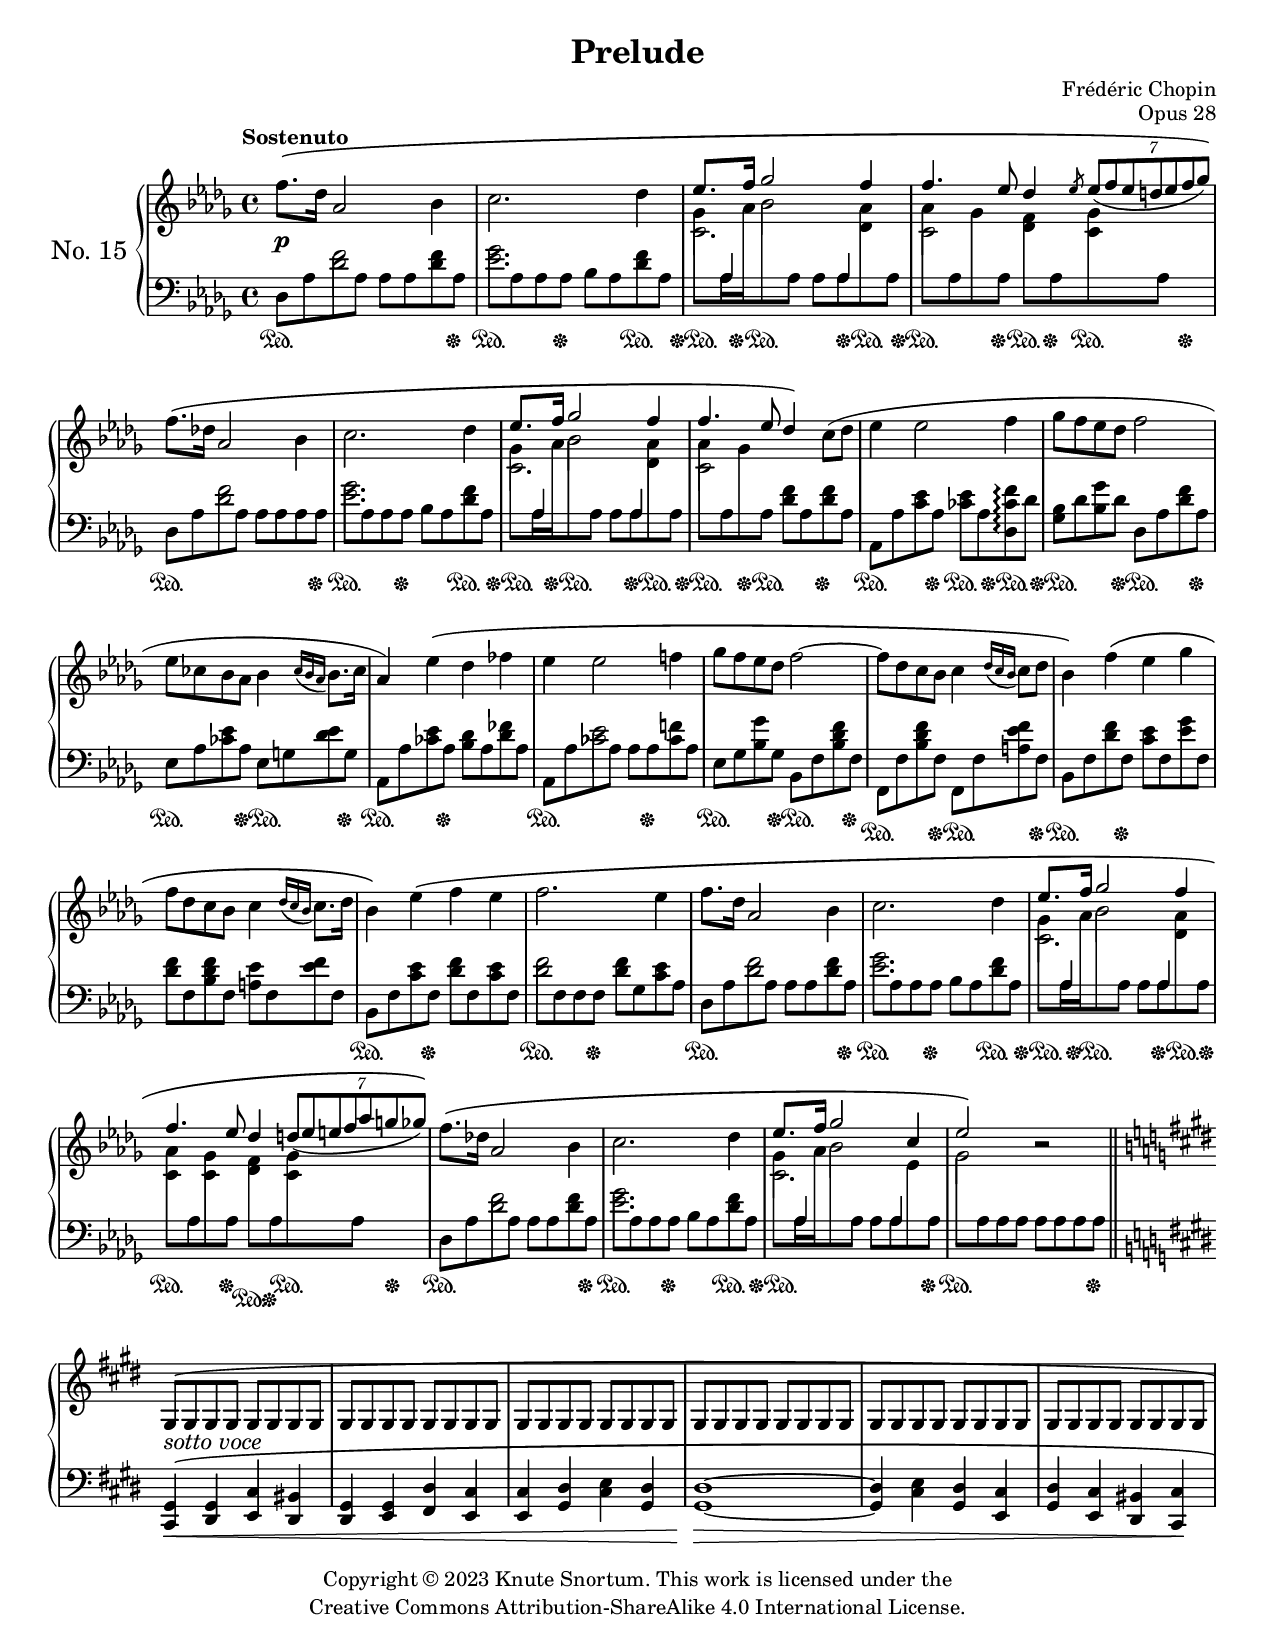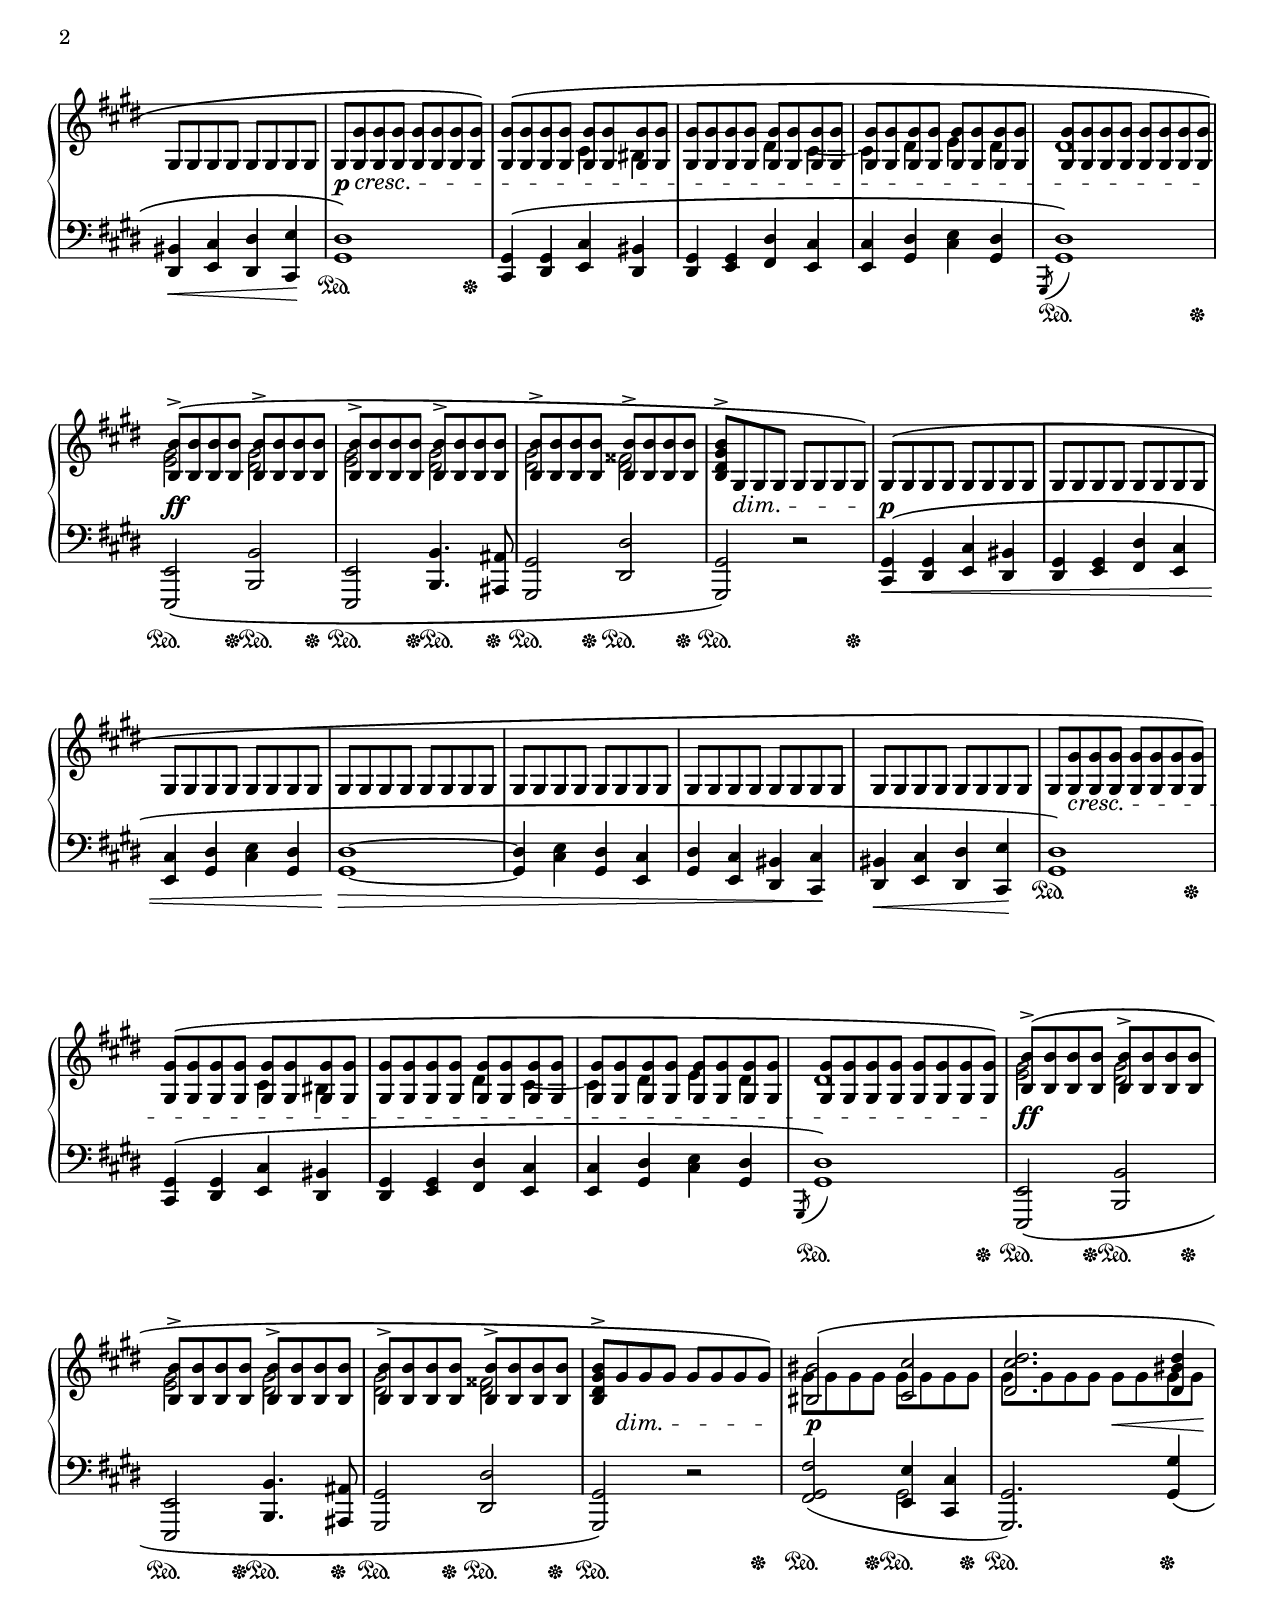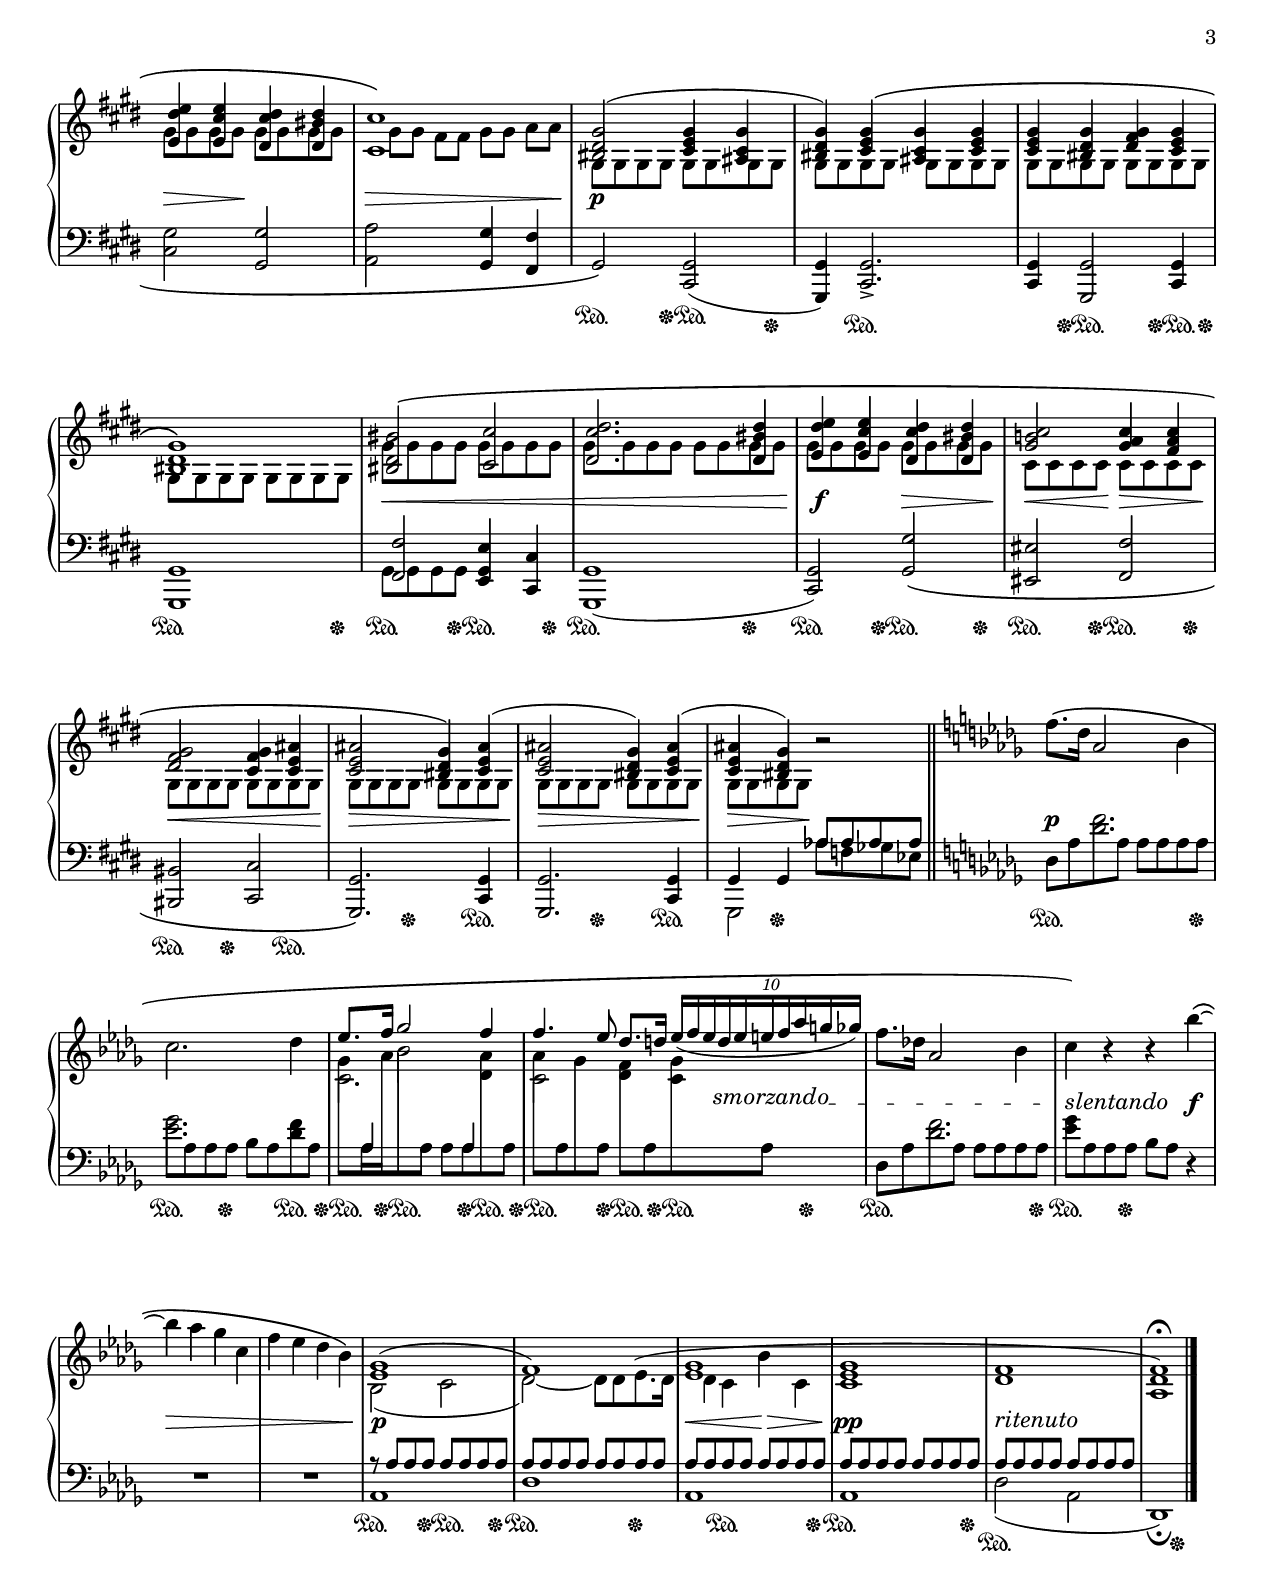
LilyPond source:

\version "2.24.0"

\include "includes/header-paper.ily"
%...+....1....+....2....+....3....+....4....+....5....+....6....+....7....+....

\version "2.24.0"
\language "english"

\include "global-variables.ily"

%%% Positions and shapes %%%

moveNoteA = \tweak NoteColumn.force-hshift 0.5 \etc
moveNoteB = \tweak NoteColumn.force-hshift 0.25 \etc
moveNoteC = \tweak NoteColumn.force-hshift 2 \etc

beamPositionsA = \tweak positions #'(-10.5 . -10.5) \etc
beamPositionsB = \tweak positions #'(-13 . -13) \etc

tieShapeA = \shape #'((0 . 0.5) (0 . 1) (0 . 1) (0 . 0.5)) \etc

%%% Music %%%

global = {
  \time 4/4
  \key df \major
  \accidentalStyle piano
}

rightHandUpper = \relative {
  \oneVoice
  f''8.\( df16 af2 bf4 |
  c2. df4 |
  \voiceOne
  ef8. \moveNoteA f16 gf2 f4 |
  \omit TupletBracket
  f4. ef8 df4 \slashedGrace { ef8 } \tuplet 7/2 { ef8_( f ef d ef f gf)\) } |
  \oneVoice
  f8.\( df16 af2 bf4 |
  c2. df4 |
  \voiceOne
  ef8. \moveNoteA f16 gf2 f4 |
  f4. ef8 df4\) \oneVoice c8( df |
  
  \barNumberCheck 9
  ef4 ef2 f4 |
  gf8 f ef df f2 |
  ef8 cf bf af bf4 \appoggiatura { cf16[ bf af] } bf8. cf16 |
  af4) ef'\(  df ff |
  ef4 ef2 f4 |
  gf8 f ef df f2~ |
  f8 df c bf c4 \appoggiatura { df16[ c bf] } c8 df |
  bf4\) f'\( ef gf |
  
  \barNumberCheck 17
  f8 df c bf c4 \appoggiatura { df16[ c bf] } c8. df16 |
  bf4\) ef\( f ef |
  f2. ef4 |
  f8. df16 af2 bf4 |
  c2. df4 |
  \voiceOne
  ef8. \moveNoteA f16 gf2 f4 |
  f4. ef8 df4 \tuplet 7/2 { d8_( ef e f af g gf)\) } |
  \oneVoice
  f8.\( df16 af2 bf4 |
  
  \barNumberCheck 25
  c2. df4 |
  \voiceOne
  ef8. \moveNoteA f16 gf2 c,4 |
  ef2\) b2\rest |
  \break
  \bar "||"
  \key cs \minor
  gs,8\( gs gs gs  gs gs gs gs |
  \repeat unfold 4 { gs8 gs gs gs  gs gs gs gs | }
  
  \barNumberCheck 33
  \repeat unfold 2 { gs8 gs gs gs  gs gs gs gs | }
  gs8 <gs gs'> q q  q q q q\)|
  <gs gs'>\( q q q  q q q q |
  \repeat unfold 2 { <gs gs'> q q q  q q q q | }
  <gs gs'> q q q  q q q q\) |
  <b b'>8->\( q q q  q-> q q q |
  
  \barNumberCheck 41
  \repeat unfold 2 { <b b'>8-> q q q  q-> q q q | }
  <b ds gs b>8-> gs gs gs  gs gs gs gs\)
  gs8\( gs gs gs  gs gs gs gs |
  \repeat unfold 4 { gs8 gs gs gs  gs gs gs gs | }
  
  \barNumberCheck 49
  \repeat unfold 2 { gs8 gs gs gs  gs gs gs gs | }
  gs8 <gs gs'> q q  q q q q\)
  <gs gs'>8\( q q q  q q q q |
  \repeat unfold 2 { <gs gs'> q q q  q q q q | }
  <gs gs'> q q q  q q q q\) |
  <b b'>8->\( q q q  q-> q q q |
  
  \barNumberCheck 57
  \repeat unfold 2 { <b b'>8-> q q q  q-> q q q | }
  <b ds gs b>8-> gs' gs gs  gs gs gs gs\)
  <bs, bs'>2\( <cs cs'> | 
  <ds cs' ds>2. <ds bs' ds>4 |
  <e ds' e>4 <e cs' e> <ds cs' ds> <ds bs' ds> |
  <cs cs'>1\) |
  <bs ds gs>2( <cs e gs>4 <as cs gs'> |
  
  \barNumberCheck 65
  <bs ds gs>4) <cs e gs>\( <as cs gs'> <cs e gs> |
  <cs e gs>4 <bs ds gs> <ds fs gs> <cs e gs> |
  <bs ds gs>1\) |
  <bs ds bs'>2\( <cs cs'> |
  <ds cs' ds>2. <ds bs' ds>4 |
  <e ds' e>4 <e cs' e> <ds cs' ds> <ds bs' ds> |
  <gs b cs>2 <gs a cs>4 <fs a cs> |
  <ds fs gs>2 <cs fs gs>4 <cs e as> |
  
  \barNumberCheck 73
  <cs e as>2 <bs ds gs>4\) <cs e as>( |
  <cs e as>2 <bs ds gs>4) <cs e as>4( |
  <cs e as>4 <bs ds gs>4) \oneVoice r2 |
  \bar "||"
  \key df \major 
  f''8.\( df16 af2 bf4 |
  c2. df4 |
  \voiceOne
  ef8. \moveNoteA f16 gf2 f4 |
  f4. ef8 df8. d16 \tuplet 10/4 { ef16_( f ef d ef e f af g gf) } |
  \oneVoice
  f8. df16 af2 bf4 |
  
  \barNumberCheck 81
  c4\) r r bf'~\( |
  bf4 af gf c, |
  f4 ef df bf\) |
  <ef, gf>1^( |
  f1*1/2) s8 \once \hideNotes df^( s8. s16 |
  <ef gf>1 |
  <c ef gf>1 |
  <df f>1 |
  
  \barNumberCheck 89
  <af df f>1)\fermata |
  \bar "|."
}

rightHandLower = \relative {
  \voiceTwo
  s1 * 8 |
  
  \barNumberCheck 9
  s1 * 8 |
  
  \barNumberCheck 17
  s1 * 8 |
  
  \barNumberCheck 25
  s1 * 8 |
  
  \barNumberCheck 33
  s1 * 3 |
  s2 cs'4 bs |
  s2 ds4 cs-\tieShapeA ~ |
  cs4 ds e ds |
  ds1 |
  <e gs>2 <ds gs> |
  
  \barNumberCheck 41
  <e gs>2 <ds gs> |
  <ds gs>2 <ds fss> |
  s1 * 6 |
  
  \barNumberCheck 49
  s1 * 3
  s2 cs4 bs |
  s2 ds4 cs-\tieShapeA ~ |
  cs4 ds e ds |
  ds1 |
  <e gs>2 <ds gs> |
  
  \barNumberCheck 57
  <e gs>2 <ds gs> |
  <ds gs>2 <ds fss> |
  s1 |
  \repeat unfold 3 { gs8 gs gs gs  gs gs gs gs | }
  \moveNoteC gs8[ gs] fs[ fs] gs[ gs] a[ a] |
  gs,8 gs gs gs  gs gs gs gs |
  
  \barNumberCheck 65
  \repeat unfold 3 { gs8 gs gs gs  gs gs gs gs | }
  \repeat unfold 3 { gs'8 gs gs gs  gs gs gs gs | }
  cs,8 cs cs cs  cs cs cs cs |
  gs8 gs gs gs  gs gs gs gs |
  
  \barNumberCheck 73
  \repeat unfold 2 { gs8 gs gs gs  gs gs gs gs | }
  gs8 gs gs gs s2 |
  s1 * 5 |
  
  \barNumberCheck 81
  s1 * 3
  bf2( c |
  df2)~ df8[ df ef8. df16] |
  df4 c bf' c, |
  s1 * 2 |
  
  \barNumberCheck 89
  s1 |
}

rightHand = <<
  \clef treble
  \global
  \set Score.tempoHideNote = ##t 
  \tempo "Sostenuto" 4 = 60
  \new Voice \rightHandUpper
  \new Voice \rightHandLower
>>

leftHandUpper = \relative {
  \voiceFour
  s4 <df' f>2 s4 |
  <ef gf>2. s4 |
  <<
    { \staffUp c2.*1/6 s8 bf'2 s4 | }
    \new Voice { \voiceThree s8 \staffDown af,4 s8 s af4 s8 | }
  >>
  \staffUp c2 s2 |
  \staffDown s4 <df f>2 s4 |
  <ef gf>2. s4 |
  <<
    { \staffUp c2.*1/6 s8 bf'2 s4 | }
    \new Voice { \voiceThree s8 \staffDown af,4 s8 s af4 s8 | }
  >>
  \staffUp c2 s2 |
  
  \barNumberCheck 9
  s1 * 4 |
  s4 \staffDown <cf ef>2 s4 |
  s1 * 3 |
  
  \barNumberCheck 17
  s1 * 2 |
  <df f>2 s2 |
  s4 <df f>2 s4 |
  <ef gf>2. s4 |
  <<
    { \staffUp c2.*1/6 s8 bf'2 s4 | }
    \new Voice { \voiceThree s8 \staffDown af,4 s8 s af4 s8 | }
  >>
  s1 |
  \staffDown
  s4 <df f>2 s4 |
  
  \barNumberCheck 25
  <ef gf>2. s4 |
  <<
    { \staffUp c2.*1/6 s8 bf'2 s4 | }
    \new Voice { \voiceThree s8 \staffDown af,4 s8 s af4 s8 | }
  >>
  \staffUp
  gf'2 s2 |
  \oneVoice
  \key cs \minor
  \staffDown
  <cs,,, gs'>4\(\< <ds gs> <e cs'> <ds bs'> |
  <ds gs>4 <e gs> <fs ds'> <e cs'> |
  <e cs'>4 <gs ds'> <cs e> <gs ds'> |
  <gs ds'>1~\> |
  <gs ds'>4 <cs e> <gs ds'> <e cs'> |
  
  \barNumberCheck 33
  <gs ds'>4 <e cs'> <ds bs'> <cs cs'>\! |
  <ds bs'>\< <e cs'> <ds ds'> <cs e'>\! |
  <gs' ds'>1\) |
  <cs, gs'>4\( <ds gs> <e cs'> <ds bs'> |
  <ds gs>4 <e gs> <fs ds'> <e cs'> |
  <e cs'>4 <gs ds'> <cs e> <gs ds'> |
  \acciaccatura { gs,8 } <gs' ds'>1\) |
  <e, e'>2\( <b'b '> |
  
  \barNumberCheck 41
  <e, e'>2 <b' b'>4. <as as'>8 |
  <gs gs'>2 <ds' ds'> |
  <gs, gs'>2\) r |
  <cs gs'>4\(\< <ds gs> <e cs'> <ds bs'> |
  <ds gs>4 <e gs> <fs ds'> <e cs'> |
  <e cs'>4 <gs ds'> <cs e> <gs ds'> |
  <gs ds'>1~\> |
  <gs ds'>4 <cs e> <gs ds'> <e cs'> |
  
  \barNumberCheck 49
  <gs ds'>4 <e cs'> <ds bs'> <cs cs'>\! |
  <ds bs'>\< <e cs'> <ds ds'> <cs e'>\! |
  <gs' ds'>1\) |
  <cs, gs'>4\( <ds gs> <e cs'> <ds bs'> |
  <ds gs>4 <e gs> <fs ds'> <e cs'> |
  <e cs'>4 <gs ds'> <cs e> <gs ds'> |
  \acciaccatura { gs,8 } <gs' ds'>1\) |
  <e, e'>2\( <b'b '> |
  
  \barNumberCheck 57
  <e, e'>2 <b' b'>4. <as as'>8 |
  <gs gs'>2 <ds' ds'> |
  <gs, gs'>2\) r |
  <fs' gs fs'>2( << { <e e'>4 <cs cs'> } \\ { gs'2 } >> |
  <gs, gs'>2.) <gs' gs'>4_\( |
  <cs gs'>2 <gs gs'> |
  <a a'>2 <gs gs'>4 <fs fs'> |
  gs2\) <cs, gs'>2( |
  
  \barNumberCheck 65
  <gs gs'>4) <cs gs'>2.-> |
  <cs gs'>4 <gs gs'>2 <cs gs'>4 |
  <gs' gs,>1 |
  << { <fs fs'>2 } \\ { gs8 gs gs gs } >> <e gs e'>4 <cs cs'> |
  <gs gs'>1( |
  <cs gs'>2) <gs' gs'>\( |
  <es es'>2 <fs fs'> |
  <bs, bs'>2 <cs cs'> |
  
  \barNumberCheck 73
  <gs gs'>2.\) <cs gs'>4 |
  <gs gs'>2. <cs gs'>4 |
  gs'4 gs \voiceThree af'8 af af af | 
  \key df \major
  \voiceFour
  s4 <df f>2. |
  <ef gf>2. s4 |
  <<
    { \staffUp c2.*1/6 s8 bf'2 s4 | }
    \new Voice { \voiceThree s8 \staffDown af,4 s8 s af4 s8 | }
  >>
  \staffUp c2 s2 |
  \staffDown s4 <df f>2. |
  
  \barNumberCheck 81
  s1 * 3 |
  \voiceThree
  r8 af af af  af af af af |
  \repeat unfold 4 { af8 af af af  af af af af | }
  
  \barNumberCheck 89
  s1 |
}

leftHandLower = \relative {
  \voiceFour
  df8 af' \transparent <df f> af  af af <df f> af |
  \transparent <ef' gf>8 af, af af  bf af <df f> af |
  \staffUp gf'8\beamPositionsA [ \staffDown af,16 \staffUp \moveNoteA af' 
    \transparent bf8 \staffDown af,] af af \staffUp <df af'> \staffDown af |
  \staffUp af'8\beamPositionsA [ \staffDown af, \staffUp gf' \staffDown af,] 
    \staffUp <df f>\beamPositionsA [ \staffDown af \staffUp <c gf'> 
    \staffDown af] |
  df,8 af' \transparent <df f> af  af af af af |
  \transparent <ef' gf>8 af, af af  bf af <df f> af |
  \staffUp gf'8\beamPositionsA [ \staffDown af,16 \staffUp \moveNoteA af' 
    \transparent bf8 \staffDown af,] af af \staffUp <df af'> \staffDown af |
  \staffUp af'8\beamPositionsA [ \staffDown af, \staffUp gf' \staffDown af,]
    <df f> af <df f> af |
    
  \barNumberCheck 9
  af,8 af' <c ef> af  <cf ef> af <df, cf' f>\arpeggio df' |
  <gf, bf>8 df' <bf gf'> df  df, af' <df f> af |
  ef8 af <cf ef> af  ef g <df' ef> g, |
  af,8 af' <cf ef> af  <bf df> af <df ff> af |
  af,8 af' \transparent <cf ef> af  af af <cf f> af |
  ef8 gf <bf gf'> gf  bf, f' <bf df f> f |
  f,8 f' <bf df f> f  f, f' <a ef' f> f |
  bf,8 f' <df' f> f,  <c' ef> f, <ef' gf> f, |
  
  \barNumberCheck 17
  <df' f>8 f, <bf df f> f  <a ef'> f <ef' f> f, |
  bf,8 f' <c' ef> f,  <df' f> f, <c' ef> f, |
  \transparent <df' f>8 f, f f  <df' f> gf, <c ef> af |
  df,8 af' \transparent <df f> af  af af <df f> af |
  \transparent <ef' gf>8 af, af af  bf af <df f> af |
  \staffUp gf'8\beamPositionsA [ \staffDown af,16 \staffUp \moveNoteA af' 
    \transparent bf8 \staffDown af,] af af \staffUp <df af'> \staffDown af |
  \staffUp <c af'>8\beamPositionsA [ \staffDown af \staffUp <c gf'> \staffDown
    af] \staffUp <df f>\beamPositionsA [ \staffDown af \staffUp <c gf'> 
    \staffDown af] |
  df,8 af' \transparent <df f> af  af af <df f> af |
  
  \barNumberCheck 25
  \transparent <ef' gf>8 af, af af  bf af <df f> af |
  \staffUp gf'8\beamPositionsA [ \staffDown af,16 \staffUp \moveNoteA af' 
    \transparent bf8 \staffDown af,] af af \staffUp ef' \staffDown af, |
  \staffUp \transparent gf'8\beamPositionsA [ \staffDown af, af af]
    af af af af | 
  \key cs \minor
  s1 * 5 |
  
  \barNumberCheck 33
  s1 * 8 |
  
  \barNumberCheck 41
  s1 * 8 |
  
  \barNumberCheck 49
  s1 * 8 |
  
  \barNumberCheck 57
  s1 * 8 |
  
  \barNumberCheck 65
  s1 * 8 |
  
  \barNumberCheck 73
  s1 * 2 |
  gs,,2 af''8 f gf ef |
  df8 af' \transparent <df f> af  af af af af |
  \transparent <ef' gf>8 af, af af  bf af <df f> af |
  \staffUp gf'8\beamPositionsB [ \staffDown af,16 \staffUp \moveNoteA af' 
    \transparent bf8 \staffDown af,] af af \staffUp <df af'> \staffDown af |
  \staffUp af'8\beamPositionsB [ \staffDown af, \staffUp gf' \staffDown af,] 
    \staffUp <df f>\beamPositionsB [ \staffDown af \staffUp <c gf'> 
    \staffDown af] |
  df,8 af' \transparent <df f> af  af af af af |
  
  \barNumberCheck 81
  <ef' gf>8 af, af af  bf af \oneVoice r4 |
  R1 * 2 |
  \voiceFour
  af,1 |
  df1 |
  af1 |
  af1 |
  df2( af |
  
  \barNumberCheck 89
  df,1)\fermata |
}

leftHand = <<
  \clef bass
  \global
  \mergeDifferentlyHeadedOn
  \mergeDifferentlyDottedOn
  \new Voice \leftHandUpper
  \new Voice \leftHandLower
>>

dynamics = {
  \override TextScript.Y-offset = -0.5
  s1\p |
  s1 * 7 |
  
  \barNumberCheck 9
  s1 * 8 |
  
  \barNumberCheck 17
  s1 * 8 |
  
  \barNumberCheck 25
  s1 * 3 |
  s1^\sottoVoce |
  s1 * 4 |
  
  \barNumberCheck 33
  s1 * 2 |
  s1\p\cresc |
  s1 * 3 |
  s2... s16\!
  s1-\tweak X-offset 0 \ff |
  
  \barNumberCheck 41
  s1 * 2 |
  s8 s4.\dim s4.. s16\! |
  s1\p |
  s1 * 4 |
  
  \barNumberCheck 49
  s1 * 2
  s8 s4.\cresc s2 |
  s1 * 3 |
  s2... s16\!
  s1-\tweak X-offset 0 \ff |
  
  \barNumberCheck 57
  s1 * 2 |
  s8 s4.\dim s4.. s16\! |
  s1\p |
  s2 s4.\< s8\! |
  s4.\> s8\! s2 |
  s2.\> s8 s\! |
  s1\p |
  
  \barNumberCheck 65
  s1 * 3 |
  s1\< |
  s1 |
  s2\f s4.\> s8\! |
  s4.\< s8\! s4.\> s8\! |
  s2.\< s8 s\! |
  
  \barNumberCheck 73
  s2.\> s8 s\! |
  s2.\> s8 s\! |
  s4.\> s8\! s2 |
  s1\p |
  s1 * 2 |
  s2. \smorzando s16 s8.\startTextSpan |
  s2. s8 s\stopTextSpan |
  
  \barNumberCheck 81
  s2.^\slentando s4\f |
  s1\> |
  s1 |
  s1\p
  s1 |
  s2\< s\> |
  s1\pp |
  s1^\ritenuto |
  
  \barNumberCheck 89
  s1 |
}

pedal = {
  s2.\sustainOn s8 s\sustainOff |
  s4.\sustainOn s8\sustainOff s4 s\sustainOn |
  s8.\sustainOff\sustainOn s16\sustainOff s2\sustainOn s8.\sustainOff\sustainOn 
    s16\sustainOff |
  s4.\sustainOn s8\sustainOff s\sustainOn s\sustainOff s8.\sustainOn 
    s16\sustainOff |
  s2.\sustainOn s8 s\sustainOff |
  s4.\sustainOn s8\sustainOff s4 s\sustainOn |
  s4\sustainOff\sustainOn s2\sustainOff\sustainOn s4\sustainOff\sustainOn |
  s4.\sustainOff\sustainOn s8\sustainOff\sustainOn s4 s\sustainOff |
    
  \barNumberCheck 9
  s4.\sustainOn s8\sustainOff s4\sustainOn s8\sustainOff\sustainOn s8 |
  s2\sustainOff\sustainOn s4.\sustainOff\sustainOn s8\sustainOff |
  \override SustainPedal.Y-offset = 1.5
  s2\sustainOn s4.\sustainOff\sustainOn s8\sustainOff |
  s4.\sustainOn s8\sustainOff s2 |
  s2\sustainOn s8 s\sustainOff s4 |
  s2\sustainOn s4.\sustainOff\sustainOn s8\sustainOff |
  \revert SustainPedal.Y-offset
  s2\sustainOn s4.\sustainOff\sustainOn s8\sustainOff |
  s4.\sustainOn s8\sustainOff s2 |
  
  \barNumberCheck 17
  s1 |
  s4.\sustainOn s8\sustainOff s2 |
  s4.\sustainOn s8\sustainOff s2 |
  s2.\sustainOn s8 s\sustainOff |
  s4.\sustainOn s8\sustainOff s4 s4\sustainOn |
  s8.\sustainOff\sustainOn s16\sustainOff s2\sustainOn s8.\sustainOff\sustainOn 
    s16\sustainOff |
  s4.\sustainOn s8\sustainOff 
    \override SustainPedal.Y-offset = -1.5
    s\sustainOn s\sustainOff 
    \revert SustainPedal.Y-offset
    s8.\sustainOn s16\sustainOff |
  s2.\sustainOn s8 s\sustainOff |
  
  \barNumberCheck 25
  s4.\sustainOn s8\sustainOff s4 s\sustainOn |
  s2.\sustainOff\sustainOn s8 s\sustainOff |
  s2.\sustainOn s8 s\sustainOff |
  s1 * 5 |
  
  \barNumberCheck 33
  s1 * 2 |
  \override SustainPedal.Y-offset = 3
  s2.\sustainOn s8 s\sustainOff |
  s1 * 3 |
  \revert SustainPedal.Y-offset
  s2.\sustainOn s8 s\sustainOff |
  s2\sustainOn s4.\sustainOff\sustainOn s8\sustainOff |
  
  \barNumberCheck 41
  s2\sustainOn s4.\sustainOff\sustainOn s8\sustainOff |
  s4.\sustainOn s8\sustainOff s4.\sustainOn s8\sustainOff |
  s2.\sustainOn s8 s\sustainOff |
  s1 * 5 |
  
  \barNumberCheck 49
  s1 * 2 |
  s2.\sustainOn s8 s\sustainOff |
  s1 * 3
  s2.\sustainOn s8 s\sustainOff |
  s4.\sustainOn s8\sustainOff s4.\sustainOn s8\sustainOff |
  
  \barNumberCheck 57
  s4.\sustainOn s8\sustainOff s4.\sustainOn s8\sustainOff |
  s4.\sustainOn s8\sustainOff s4.\sustainOn s8\sustainOff |
  s2..\sustainOn 
    \override SustainPedal.Y-offset = 1
    s8\sustainOff |
  s4.\sustainOn s8\sustainOff s4.\sustainOn s8\sustainOff |
  s2.\sustainOn s4\sustainOff |
  s1 * 2 |
  s2\sustainOn s4.\sustainOff\sustainOn 
    \revert SustainPedal.Y-offset
    s8\sustainOff |
  
  \barNumberCheck 65
  s4 s\sustainOn s2 |
  s4 s2\sustainOff\sustainOn s8.\sustainOff\sustainOn s16\sustainOff |
  s2..\sustainOn s8\sustainOff |
  s4.\sustainOn s8\sustainOff s4.\sustainOn s8\sustainOff |
  s2.\sustainOn s4\sustainOff |
  s4.\sustainOn s8\sustainOff s4.\sustainOn s8\sustainOff |
  s4.\sustainOn s8\sustainOff s4.\sustainOn s8\sustainOff |
  s4.\sustainOn s8\sustainOff s4 s\sustainOn |
  
  \barNumberCheck 73
  s4. 
    \override SustainPedal.Y-offset = 3
    s8\sustainOff s4 s\sustainOn |
  s4. s8\sustainOff s4 s\sustainOn |
  s4 s\sustainOff s2 |
  s2.\sustainOn s8 s\sustainOff |
  \revert SustainPedal.Y-offset
  s4.\sustainOn s8\sustainOff s4 s\sustainOn |
  s4\sustainOff\sustainOn s2\sustainOff\sustainOn s4\sustainOff\sustainOn |
  s2\sustainOff\sustainOn s4\sustainOff\sustainOn s8.\sustainOff\sustainOn
    s16\sustainOff |
  s2.\sustainOn s8 s\sustainOff |
  
  \barNumberCheck 81
  s4.\sustainOn s8\sustainOff s2 |
  s1 * 2 |
  \override SustainPedal.Y-offset = 2
  s2\sustainOn s4.\sustainOff\sustainOn s8\sustainOff |
  s2.\sustainOn s4\sustainOff |
  s4 s\sustainOn s s8 s\sustainOff |
  s2.\sustainOn s8 s\sustainOff |
  \revert SustainPedal.Y-offset
  s1\sustainOn |
  
  \barNumberCheck 89
  s2. s4\sustainOff |
}

forceBreaks = {
  \repeat unfold 3 { s1\noBreak } s1\break\noPageBreak
  \repeat unfold 5 { s1\noBreak } s1\break\noPageBreak
  \repeat unfold 5 { s1\noBreak } s1\break\noPageBreak
  \repeat unfold 5 { s1\noBreak } s1\break\noPageBreak
  \repeat unfold 4 { s1\noBreak } s1\break\noPageBreak
  \repeat unfold 5 { s1\noBreak } s1\pageBreak
  
  \repeat unfold 5 { s1\noBreak } s1\break\noPageBreak
  \repeat unfold 5 { s1\noBreak } s1\break\noPageBreak
  \repeat unfold 5 { s1\noBreak } s1\break\noPageBreak
  \repeat unfold 4 { s1\noBreak } s1\break\noPageBreak
  \repeat unfold 4 { s1\noBreak } s1\pageBreak
  
  \repeat unfold 4 { s1\noBreak } s1\break\noPageBreak
  \repeat unfold 4 { s1\noBreak } s1\break\noPageBreak
  \repeat unfold 4 { s1\noBreak } s1\break\noPageBreak
  \repeat unfold 4 { s1\noBreak } s1\break\noPageBreak
  \repeat unfold 8 { s1\noBreak } s1\pageBreak
}

preludeFifteenMusic = \score { 
  \keepWithTag #'layout
  \new PianoStaff \with { 
    instrumentName = \markup \huge "No. 15"
  } <<
    \new Staff = "upper" \rightHand
    \new Dynamics \dynamics
    \new Staff = "lower" \leftHand
    \new Dynamics \pedal
    \new Devnull \forceBreaks
  >>
  \layout {}
}

preludeFifteenMidi = \book {
  \bookOutputName "prelude-op28-no15"
  \score { 
    \keepWithTag #'midi
    <<
      \new Staff = "upper" << \rightHand \dynamics \pedal >> 
      \new Staff = "lower" << \leftHand \dynamics \pedal >> 
    >>
    \midi {}
  }
}


\header {
  title = "Prelude"
  opus = "Opus 28"
  composer = "Frédéric Chopin"
}

\paper {
  min-systems-per-page = ##f
}

\preludeFifteenMusic
\preludeFifteenMidi
